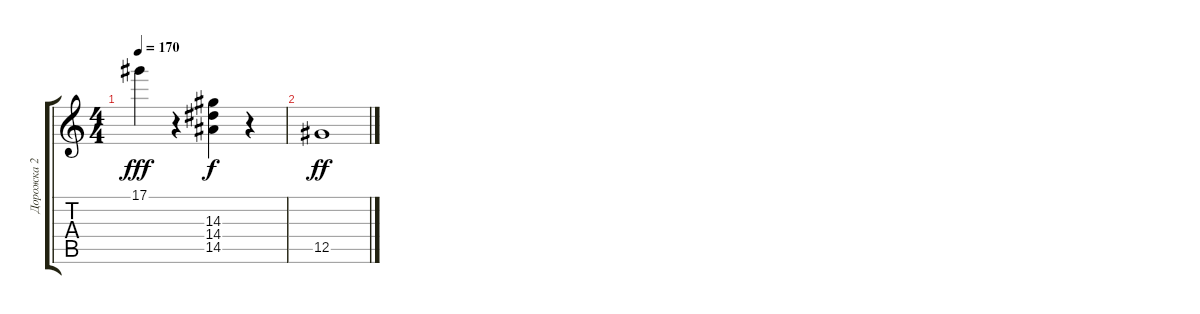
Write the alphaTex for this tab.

\track ("Дорожка 2" "Дорожка 2") {instrument distortionguitar}
\staff {score tabs}
\tuning (Eb4 Bb3 Gb3 Db3 Ab2 Eb2) {hide}
\ts (4 4)
\tempo 170
\clef g2
\ks c
17.1.4{dy fff} r.4 (14.3 14.4 14.5).4{dy f} r.4 |
12.5.1{dy ff}
